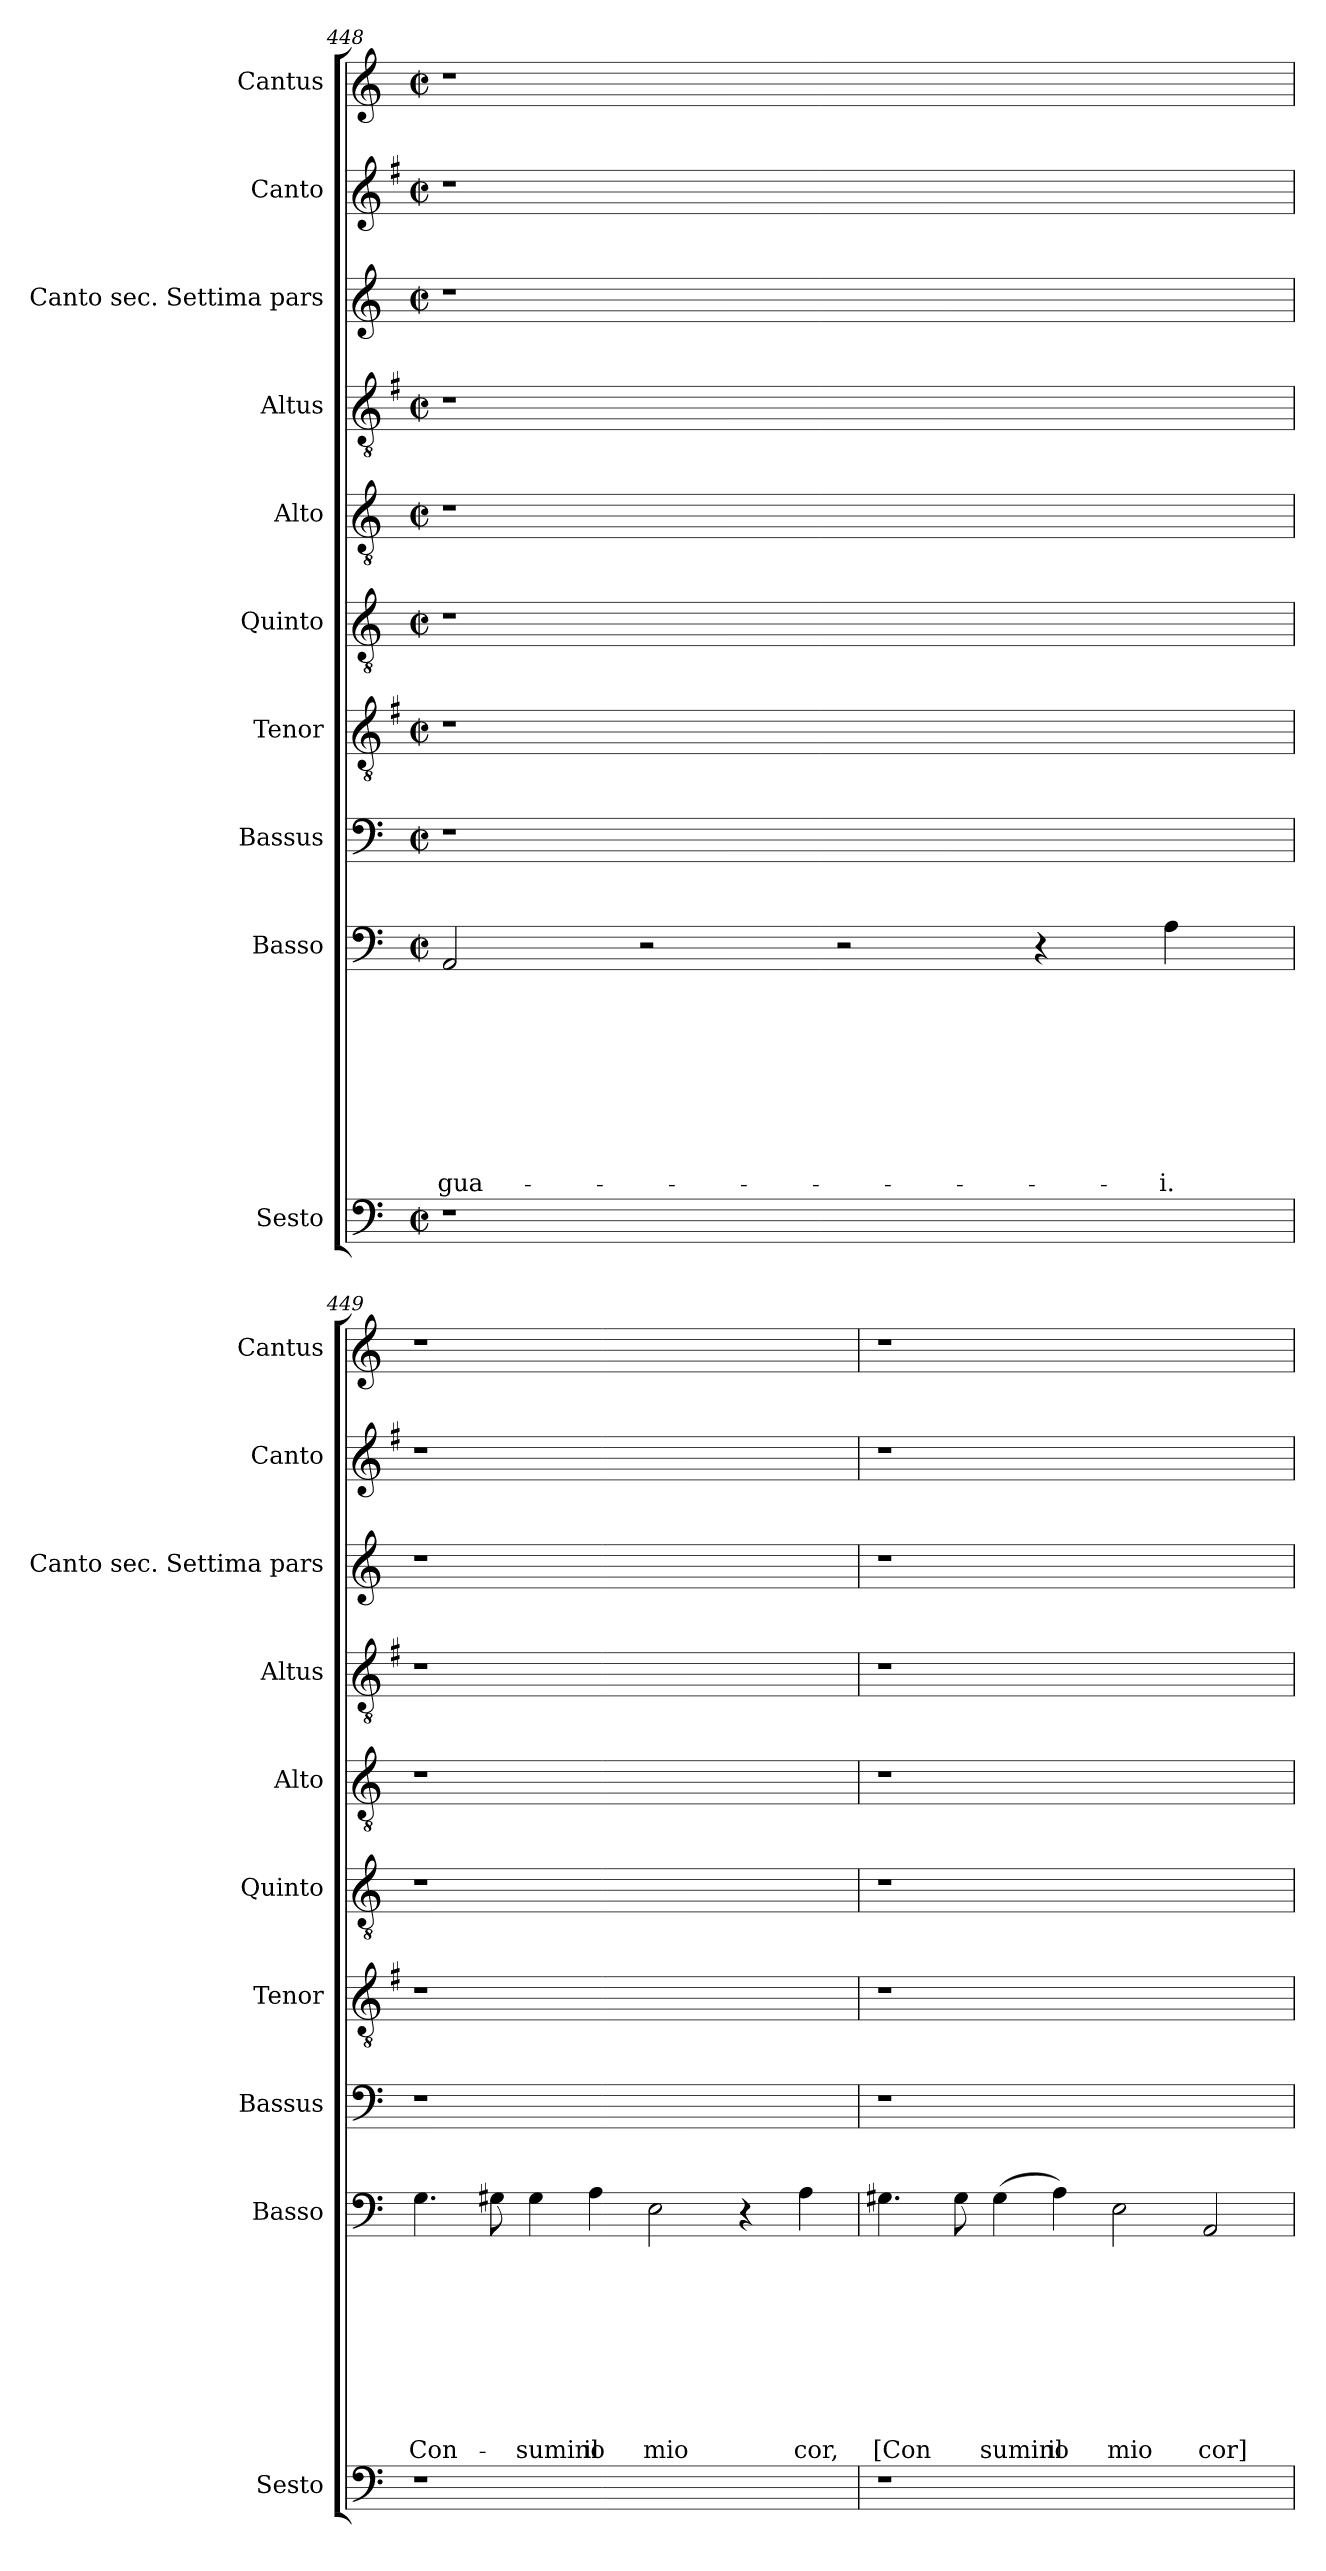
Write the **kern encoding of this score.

**kern	**kern	**text	**text	**text	**text	**text	**text	**text	**text	**text	**kern	**kern	**kern	**kern	**kern	**kern	**kern	**kern
*part10	*part9	*part9	*part9	*part9	*part9	*part9	*part9	*part9	*part9	*part9	*part8	*part7	*part6	*part5	*part4	*part3	*part2	*part1
*staff10	*staff9	*staff9	*staff9	*staff9	*staff9	*staff9	*staff9	*staff9	*staff9	*staff9	*staff8	*staff7	*staff6	*staff5	*staff4	*staff3	*staff2	*staff1
*I"Sesto	*I"Basso	*	*	*	*	*	*	*	*	*	*I"Bassus	*I"Tenor	*I"Quinto	*I"Alto	*I"Altus	*I"Canto sec. Settima pars	*I"Canto	*I"Cantus
*I'Sesto	*I'Basso	*	*	*	*	*	*	*	*	*	*I'Bassus	*I'Tenor	*I'Quinto	*I'Alto	*I'Altus	*I'Canto sec. Settima pars	*I'Canto	*I'Cantus
*clefF4	*clefF4	*	*	*	*	*	*	*	*	*	*clefF4	*clefGv2	*clefGv2	*clefGv2	*clefGv2	*clefG2	*clefG2	*clefG2
*k[]	*k[]	*	*	*	*	*	*	*	*	*	*k[]	*k[f#]	*k[]	*k[]	*k[f#]	*k[]	*k[f#]	*k[]
*C:	*C:	*	*	*	*	*	*	*	*	*	*C:	*G:	*C:	*C:	*G:	*C:	*G:	*C:
*M2/2	*M2/2	*	*	*	*	*	*	*	*	*	*M2/2	*M2/2	*M2/2	*M2/2	*M2/2	*M2/2	*M2/2	*M2/2
*met(c|)	*met(c|)	*	*	*	*	*	*	*	*	*	*met(c|)	*met(c|)	*met(c|)	*met(c|)	*met(c|)	*met(c|)	*met(c|)	*met(c|)
=448	=448	=448	=448	=448	=448	=448	=448	=448	=448	=448	=448	=448	=448	=448	=448	=448	=448	=448
!	!	!	!	!	!	!	!	!	!	!LO:LY:b	!	!	!	!	!	!	!	!
1r	2AA/	.	.	.	.	.	.	.	.	gua-	1r	1r	1r	1r	1r	1r	1r	1r
.	2r	.	.	.	.	.	.	.	.	.	.	.	.	.	.	.	.	.
1ryy	2r	.	.	.	.	.	.	.	.	.	1ryy	1ryy	1ryy	1ryy	1ryy	1ryy	1ryy	1ryy
.	4r	.	.	.	.	.	.	.	.	.	.	.	.	.	.	.	.	.
!	!	!	!	!	!	!	!	!	!	!LO:LY:b	!	!	!	!	!	!	!	!
.	4A\	.	.	.	.	.	.	.	.	-i.	.	.	.	.	.	.	.	.
!!LO:LB:g=z
=449	=449	=449	=449	=449	=449	=449	=449	=449	=449	=449	=449	=449	=449	=449	=449	=449	=449	=449
!	!	!	!	!	!	!	!	!	!	!LO:LY:b	!	!	!	!	!	!	!	!
1r	4.G\	.	.	.	.	.	.	.	.	Con-	1r	1r	1r	1r	1r	1r	1r	1r
.	8G#X\	.	.	.	.	.	.	.	.	.	.	.	.	.	.	.	.	.
!	!	!	!	!	!	!	!	!	!	!LO:LY:b	!	!	!	!	!	!	!	!
.	4G#\	.	.	.	.	.	.	.	.	-sumino	.	.	.	.	.	.	.	.
!	!	!	!	!	!	!	!	!	!	!LO:LY:b	!	!	!	!	!	!	!	!
.	4A\	.	.	.	.	.	.	.	.	il	.	.	.	.	.	.	.	.
!	!	!	!	!	!	!	!	!	!	!LO:LY:b	!	!	!	!	!	!	!	!
1ryy	2E\	.	.	.	.	.	.	.	.	mio	1ryy	1ryy	1ryy	1ryy	1ryy	1ryy	1ryy	1ryy
.	4r	.	.	.	.	.	.	.	.	.	.	.	.	.	.	.	.	.
!	!	!	!	!	!	!	!	!	!	!LO:LY:b	!	!	!	!	!	!	!	!
.	4A\	.	.	.	.	.	.	.	.	cor,	.	.	.	.	.	.	.	.
=450	=450	=450	=450	=450	=450	=450	=450	=450	=450	=450	=450	=450	=450	=450	=450	=450	=450	=450
!	!	!	!	!	!	!	!	!	!	!LO:LY:b	!	!	!	!	!	!	!	!
1r	4.G#X\	.	.	.	.	.	.	.	.	[Con	1r	1r	1r	1r	1r	1r	1r	1r
.	8G#\	.	.	.	.	.	.	.	.	.	.	.	.	.	.	.	.	.
!	!	!	!	!	!	!	!	!	!	!LO:LY:b	!	!	!	!	!	!	!	!
.	(<4G#\	.	.	.	.	.	.	.	.	sumino	.	.	.	.	.	.	.	.
!	!	!	!	!	!	!	!	!	!	!LO:LY:b	!	!	!	!	!	!	!	!
.	4A\)	.	.	.	.	.	.	.	.	il	.	.	.	.	.	.	.	.
!	!	!	!	!	!	!	!	!	!	!LO:LY:b	!	!	!	!	!	!	!	!
1ryy	2E\	.	.	.	.	.	.	.	.	mio	1ryy	1ryy	1ryy	1ryy	1ryy	1ryy	1ryy	1ryy
!	!	!	!	!	!	!	!	!	!	!LO:LY:b	!	!	!	!	!	!	!	!
.	2AA/	.	.	.	.	.	.	.	.	cor]	.	.	.	.	.	.	.	.
=	=	=	=	=	=	=	=	=	=	=	=	=	=	=	=	=	=	=
*-	*-	*-	*-	*-	*-	*-	*-	*-	*-	*-	*-	*-	*-	*-	*-	*-	*-	*-
